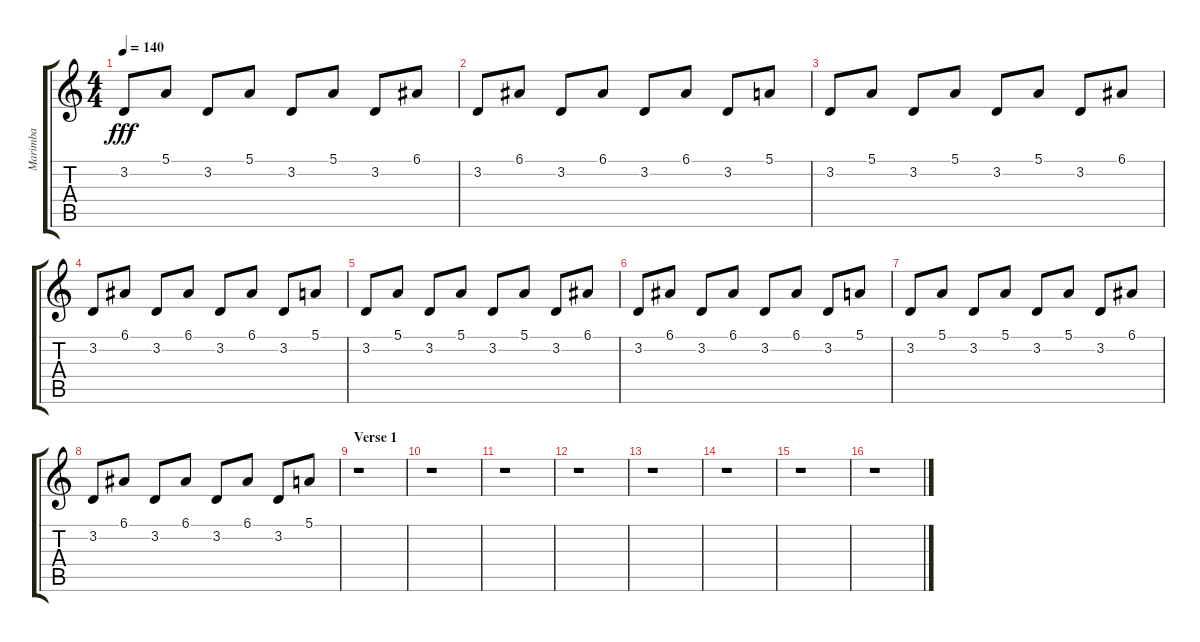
\track ("Marimba" "Marimba") {instrument marimba}
\staff {score tabs}
\tuning (E4 B3 G3 D3 A2 E2) {hide}
\ts (4 4)
\tempo 140
\clef g2
\ks c
3.2.8{dy fff volume 14 instrument marimba} 5.1.8 3.2.8 5.1.8 3.2.8 5.1.8 3.2.8 6.1.8 |
3.2.8 6.1.8 3.2.8 6.1.8 3.2.8 6.1.8 3.2.8 5.1.8 |
3.2.8 5.1.8 3.2.8 5.1.8 3.2.8 5.1.8 3.2.8 6.1.8 |
3.2.8 6.1.8 3.2.8 6.1.8 3.2.8 6.1.8 3.2.8 5.1.8 |
3.2.8 5.1.8 3.2.8 5.1.8 3.2.8 5.1.8 3.2.8 6.1.8 |
3.2.8 6.1.8 3.2.8 6.1.8 3.2.8 6.1.8 3.2.8 5.1.8 |
3.2.8 5.1.8 3.2.8 5.1.8 3.2.8 5.1.8 3.2.8 6.1.8 |
3.2.8 6.1.8 3.2.8 6.1.8 3.2.8 6.1.8 3.2.8 5.1.8 |
\section ("" "Verse 1")
r.1 |
r.1 |
r.1 |
r.1 |
r.1 |
r.1 |
r.1 |
r.1
